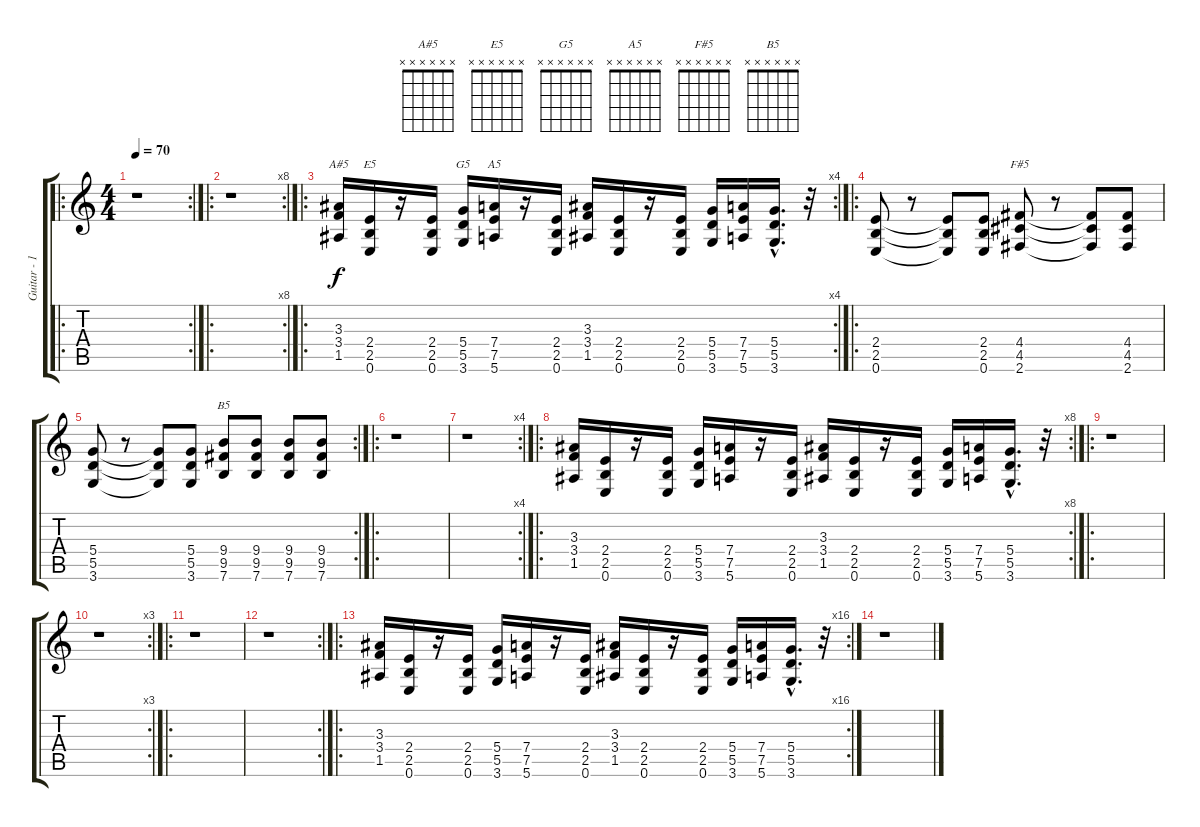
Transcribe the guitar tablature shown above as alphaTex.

\track ("Guitar - 1" "Guitar - 1") {instrument overdrivenguitar}
\staff {score tabs}
\tuning (E4 B3 G3 D3 A2 E2) {hide}
\chord ("A#5" x x x x x x) {firstfret 0}
\chord ("E5" x x x x x x) {firstfret 0}
\chord ("G5" x x x x x x) {firstfret 0}
\chord ("A5" x x x x x x) {firstfret 0}
\chord ("F#5" x x x x x x) {firstfret 0}
\chord ("B5" x x x x x x) {firstfret 0}
\ro
\rc 2
\ts (4 4)
\tempo 70
\clef g2
\ks c
r.1{dy f instrument overdrivenguitar} |
\ro
\rc 8
r.1 |
\ro
\rc 4
(3.3 3.4 1.5).16{ch "A#5"} (2.4 2.5 0.6).16{ch "E5"} r.16 (2.4 2.5 0.6).16 (5.4 5.5 3.6).16{ch "G5"} (7.4 7.5 5.6).16{ch "A5"} r.16 (2.4 2.5 0.6).16 (3.3 3.4 1.5).16 (2.4 2.5 0.6).16 r.16 (2.4 2.5 0.6).16 (5.4 5.5 3.6).16 (7.4 7.5 5.6).16 (5.4{hac} 5.5{hac} 3.6{hac}).16{d} r.32 |
\ro
(2.4 2.5 0.6).8 r.8 (2.4{t} 2.5{t} 0.6{t}).8 (2.4 2.5 0.6).8 (4.4 4.5 2.6).8{ch "F#5"} r.8 (4.4{t} 4.5{t} 2.6{t}).8 (4.4 4.5 2.6).8 |
\rc 2
(5.4 5.5 3.6).8 r.8 (5.4{t} 5.5{t} 3.6{t}).8 (5.4 5.5 3.6).8 (9.4 9.5 7.6).8{ch "B5"} (9.4 9.5 7.6).8 (9.4 9.5 7.6).8 (9.4 9.5 7.6).8 |
\ro
r.1 |
\rc 4
r.1 |
\ro
\rc 8
(3.3 3.4 1.5).16 (2.4 2.5 0.6).16 r.16 (2.4 2.5 0.6).16 (5.4 5.5 3.6).16 (7.4 7.5 5.6).16 r.16 (2.4 2.5 0.6).16 (3.3 3.4 1.5).16 (2.4 2.5 0.6).16 r.16 (2.4 2.5 0.6).16 (5.4 5.5 3.6).16 (7.4 7.5 5.6).16 (5.4{hac} 5.5{hac} 3.6{hac}).16{d} r.32 |
\ro
r.1 |
\rc 3
r.1 |
\ro
r.1 |
\rc 2
r.1 |
\ro
\rc 16
(3.3 3.4 1.5).16 (2.4 2.5 0.6).16 r.16 (2.4 2.5 0.6).16 (5.4 5.5 3.6).16 (7.4 7.5 5.6).16 r.16 (2.4 2.5 0.6).16 (3.3 3.4 1.5).16 (2.4 2.5 0.6).16 r.16 (2.4 2.5 0.6).16 (5.4 5.5 3.6).16 (7.4 7.5 5.6).16 (5.4{hac} 5.5{hac} 3.6{hac}).16{d} r.32 |
r.1
